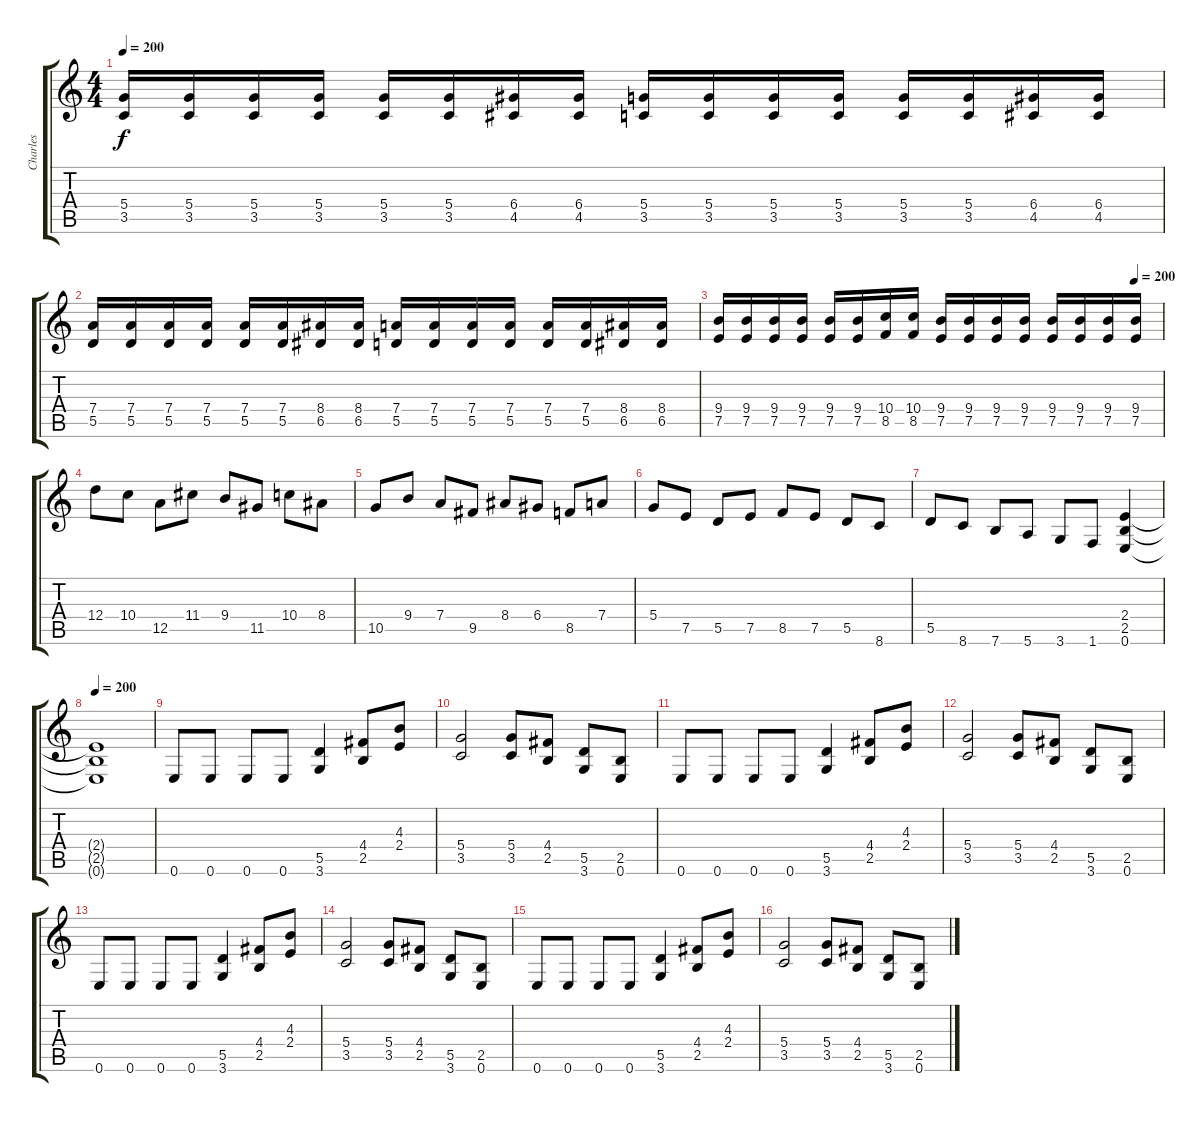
\track ("Charles" "Charles") {instrument distortionguitar}
\staff {score tabs}
\tuning (E4 B3 G3 D3 A2 E2) {hide}
\ts (4 4)
\tempo 200
\clef g2
\ks c
(5.4 3.5).16{dy f} (5.4 3.5).16 (5.4 3.5).16 (5.4 3.5).16 (5.4 3.5).16 (5.4 3.5).16 (6.4 4.5).16 (6.4 4.5).16 (5.4 3.5).16 (5.4 3.5).16 (5.4 3.5).16 (5.4 3.5).16 (5.4 3.5).16 (5.4 3.5).16 (6.4 4.5).16 (6.4 4.5).16 |
(7.4 5.5).16 (7.4 5.5).16 (7.4 5.5).16 (7.4 5.5).16 (7.4 5.5).16 (7.4 5.5).16 (8.4 6.5).16 (8.4 6.5).16 (7.4 5.5).16 (7.4 5.5).16 (7.4 5.5).16 (7.4 5.5).16 (7.4 5.5).16 (7.4 5.5).16 (8.4 6.5).16 (8.4 6.5).16 |
\tempo (200 0.9375)
(9.4 7.5).16 (9.4 7.5).16 (9.4 7.5).16 (9.4 7.5).16 (9.4 7.5).16 (9.4 7.5).16 (10.4 8.5).16 (10.4 8.5).16 (9.4 7.5).16 (9.4 7.5).16 (9.4 7.5).16 (9.4 7.5).16 (9.4 7.5).16 (9.4 7.5).16 (9.4 7.5).16 (9.4 7.5).16 |
12.4.8 10.4.8 12.5.8 11.4.8 9.4.8 11.5.8 10.4.8 8.4.8 |
10.5.8 9.4.8 7.4.8 9.5.8 8.4.8 6.4.8 8.5.8 7.4.8 |
5.4.8 7.5.8 5.5.8 7.5.8 8.5.8 7.5.8 5.5.8 8.6.8 |
5.5.8 8.6.8 7.6.8 5.6.8 3.6.8 1.6.8 (2.4 2.5 0.6).4 |
\tempo 200
(2.4{t} 2.5{t} 0.6{t}).1 |
0.6.8 0.6.8 0.6.8 0.6.8 (5.5 3.6).4 (4.4 2.5).8 (4.3 2.4).8 |
(5.4 3.5).2 (5.4 3.5).8 (4.4 2.5).8 (5.5 3.6).8 (2.5 0.6).8 |
0.6.8 0.6.8 0.6.8 0.6.8 (5.5 3.6).4 (4.4 2.5).8 (4.3 2.4).8 |
(5.4 3.5).2 (5.4 3.5).8 (4.4 2.5).8 (5.5 3.6).8 (2.5 0.6).8 |
0.6.8 0.6.8 0.6.8 0.6.8 (5.5 3.6).4 (4.4 2.5).8 (4.3 2.4).8 |
(5.4 3.5).2 (5.4 3.5).8 (4.4 2.5).8 (5.5 3.6).8 (2.5 0.6).8 |
0.6.8 0.6.8 0.6.8 0.6.8 (5.5 3.6).4 (4.4 2.5).8 (4.3 2.4).8 |
(5.4 3.5).2 (5.4 3.5).8 (4.4 2.5).8 (5.5 3.6).8 (2.5 0.6).8
